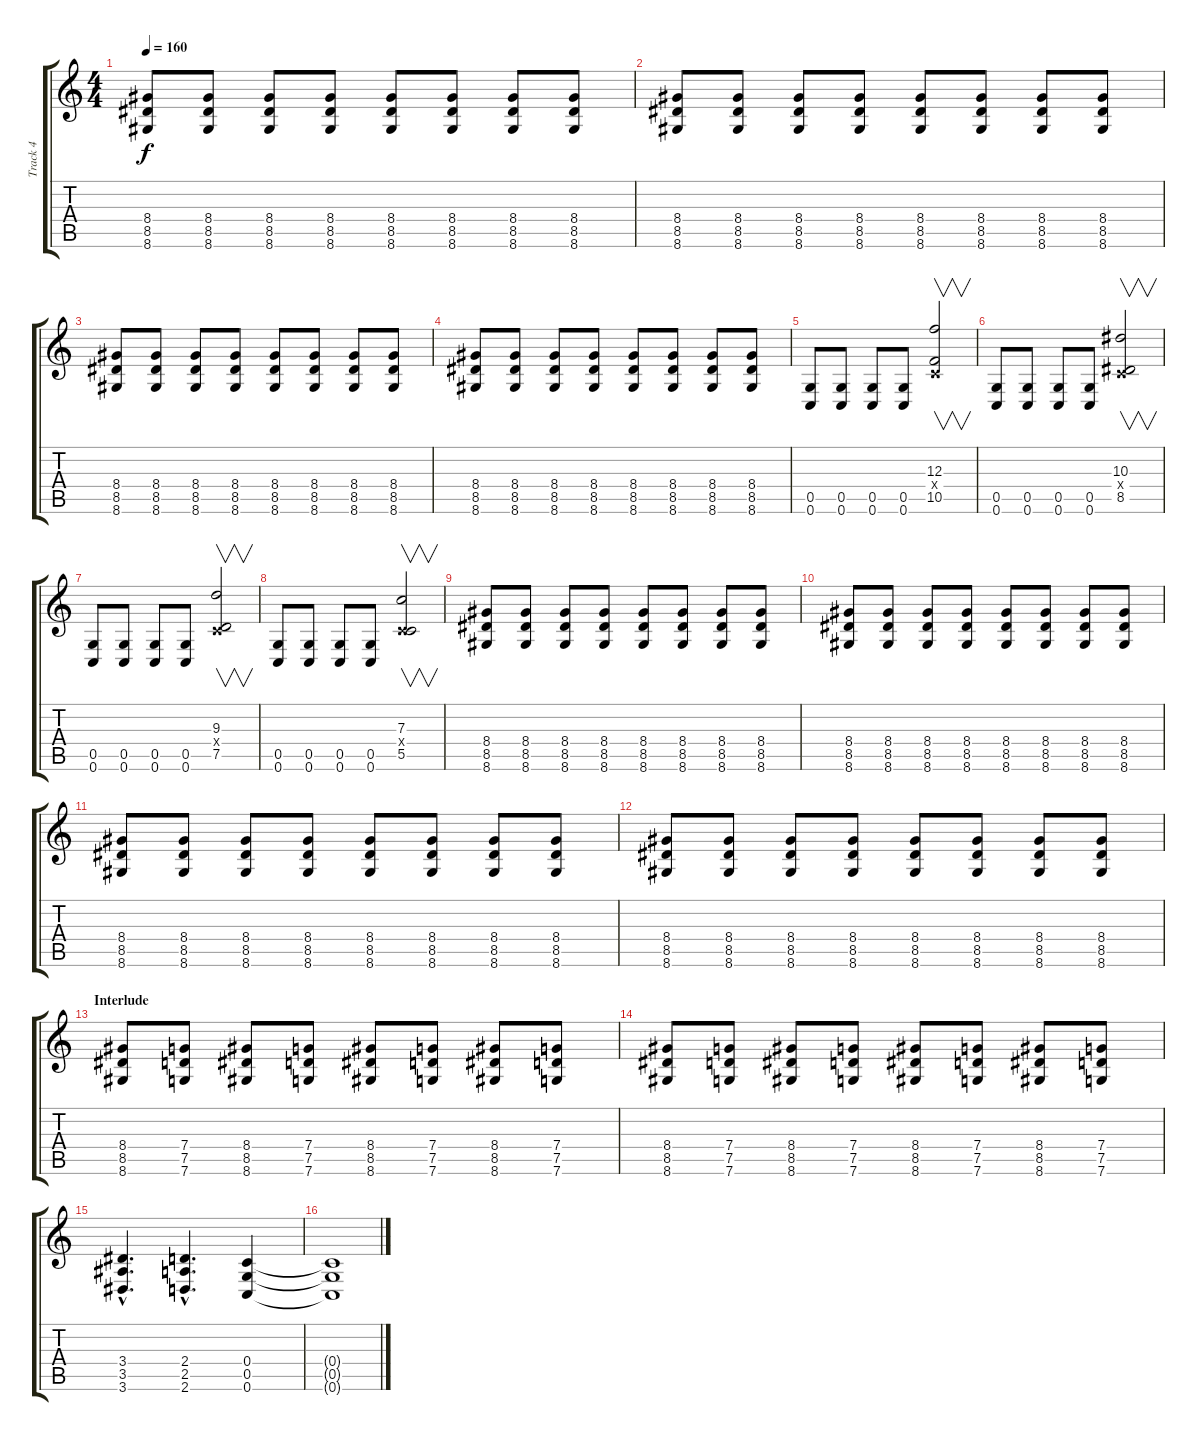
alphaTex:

\track ("Track 4" "Track 4") {instrument distortionguitar}
\staff {score tabs}
\tuning (D4 A3 F3 C3 G2 C2) {hide}
\ts (4 4)
\tempo 160
\clef g2
\ks c
(8.4 8.5 8.6).8{dy f} (8.4 8.5 8.6).8 (8.4 8.5 8.6).8 (8.4 8.5 8.6).8 (8.4 8.5 8.6).8 (8.4 8.5 8.6).8 (8.4 8.5 8.6).8 (8.4 8.5 8.6).8 |
(8.4 8.5 8.6).8 (8.4 8.5 8.6).8 (8.4 8.5 8.6).8 (8.4 8.5 8.6).8 (8.4 8.5 8.6).8 (8.4 8.5 8.6).8 (8.4 8.5 8.6).8 (8.4 8.5 8.6).8 |
(8.4 8.5 8.6).8 (8.4 8.5 8.6).8 (8.4 8.5 8.6).8 (8.4 8.5 8.6).8 (8.4 8.5 8.6).8 (8.4 8.5 8.6).8 (8.4 8.5 8.6).8 (8.4 8.5 8.6).8 |
(8.4 8.5 8.6).8 (8.4 8.5 8.6).8 (8.4 8.5 8.6).8 (8.4 8.5 8.6).8 (8.4 8.5 8.6).8 (8.4 8.5 8.6).8 (8.4 8.5 8.6).8 (8.4 8.5 8.6).8 |
(0.5 0.6).8 (0.5 0.6).8 (0.5 0.6).8 (0.5 0.6).8 (12.3 0.4{x} 10.5).2{v} |
(0.5 0.6).8 (0.5 0.6).8 (0.5 0.6).8 (0.5 0.6).8 (10.3 0.4{x} 8.5).2{v} |
(0.5 0.6).8 (0.5 0.6).8 (0.5 0.6).8 (0.5 0.6).8 (9.3 0.4{x} 7.5).2{v} |
(0.5 0.6).8 (0.5 0.6).8 (0.5 0.6).8 (0.5 0.6).8 (7.3 0.4{x} 5.5).2{v} |
(8.4 8.5 8.6).8 (8.4 8.5 8.6).8 (8.4 8.5 8.6).8 (8.4 8.5 8.6).8 (8.4 8.5 8.6).8 (8.4 8.5 8.6).8 (8.4 8.5 8.6).8 (8.4 8.5 8.6).8 |
(8.4 8.5 8.6).8 (8.4 8.5 8.6).8 (8.4 8.5 8.6).8 (8.4 8.5 8.6).8 (8.4 8.5 8.6).8 (8.4 8.5 8.6).8 (8.4 8.5 8.6).8 (8.4 8.5 8.6).8 |
(8.4 8.5 8.6).8 (8.4 8.5 8.6).8 (8.4 8.5 8.6).8 (8.4 8.5 8.6).8 (8.4 8.5 8.6).8 (8.4 8.5 8.6).8 (8.4 8.5 8.6).8 (8.4 8.5 8.6).8 |
(8.4 8.5 8.6).8 (8.4 8.5 8.6).8 (8.4 8.5 8.6).8 (8.4 8.5 8.6).8 (8.4 8.5 8.6).8 (8.4 8.5 8.6).8 (8.4 8.5 8.6).8 (8.4 8.5 8.6).8 |
\section ("" "Interlude")
(8.4 8.5 8.6).8 (7.4 7.5 7.6).8 (8.4 8.5 8.6).8 (7.4 7.5 7.6).8 (8.4 8.5 8.6).8 (7.4 7.5 7.6).8 (8.4 8.5 8.6).8 (7.4 7.5 7.6).8 |
(8.4 8.5 8.6).8 (7.4 7.5 7.6).8 (8.4 8.5 8.6).8 (7.4 7.5 7.6).8 (8.4 8.5 8.6).8 (7.4 7.5 7.6).8 (8.4 8.5 8.6).8 (7.4 7.5 7.6).8 |
(3.4{hac} 3.5{hac} 3.6{hac}).4{d} (2.4{hac} 2.5{hac} 2.6{hac}).4{d} (0.4 0.5 0.6).4 |
(0.4{t} 0.5{t} 0.6{t}).1
